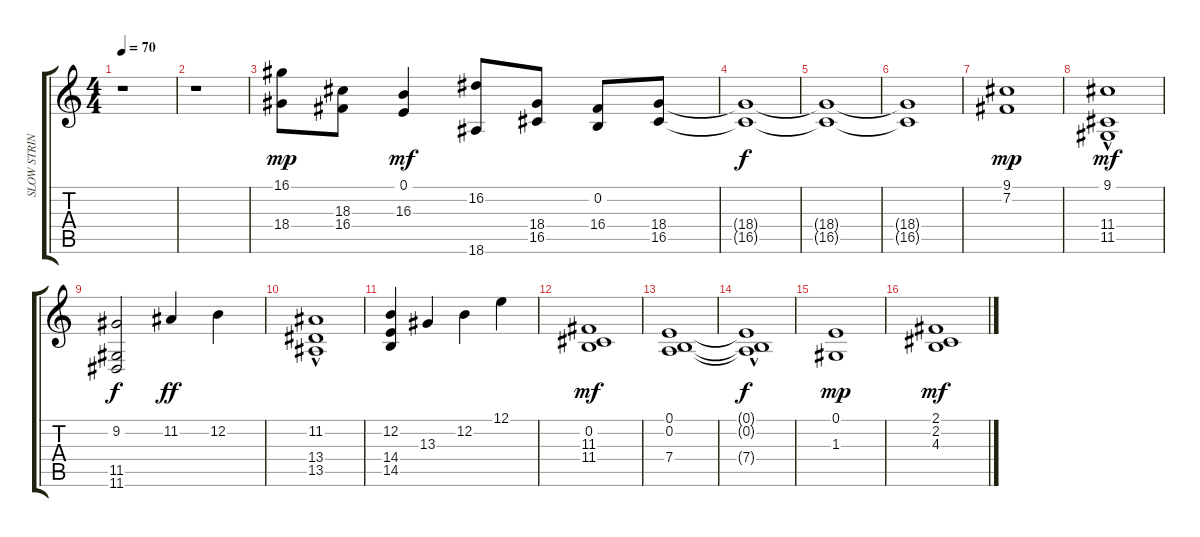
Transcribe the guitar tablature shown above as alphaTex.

\track ("SLOW STRIN" "SLOW STRIN") {instrument stringensemble2}
\staff {score tabs}
\tuning (E4 B3 G3 D3 A2 E2) {hide}
\ts (4 4)
\tempo 70
\clef g2
\ks c
r.1{dy mf} |
r.1 |
(16.1 18.4).8{dy mp} (18.3 16.4).8 (0.1 16.3).4{dy mf} (16.2 18.6).8 (18.4 16.5).8 (0.2 16.4).8 (18.4 16.5).8 |
(18.4{t} 16.5{t}).1{dy f} |
(18.4{t} 16.5{t}).1 |
(18.4{t} 16.5{t}).1 |
(9.1 7.2).1{dy mp} |
(9.1{hac} 11.4 11.5{hac}).1{dy mf} |
(9.2 11.5 11.6).2{dy f} 11.2.4{dy ff} 12.2.4 |
(11.2 13.4{hac} 13.5).1 |
(12.2 14.4 14.5).4 13.3.4 12.2.4 12.1.4 |
(0.2 11.3 11.4).1{dy mf} |
(0.1 0.2 7.4).1 |
(0.1{hac t} 0.2{t} 7.4{hac t}).1{dy f} |
(0.1 1.3).1{dy mp} |
(2.1 2.2 4.3).1{dy mf}
